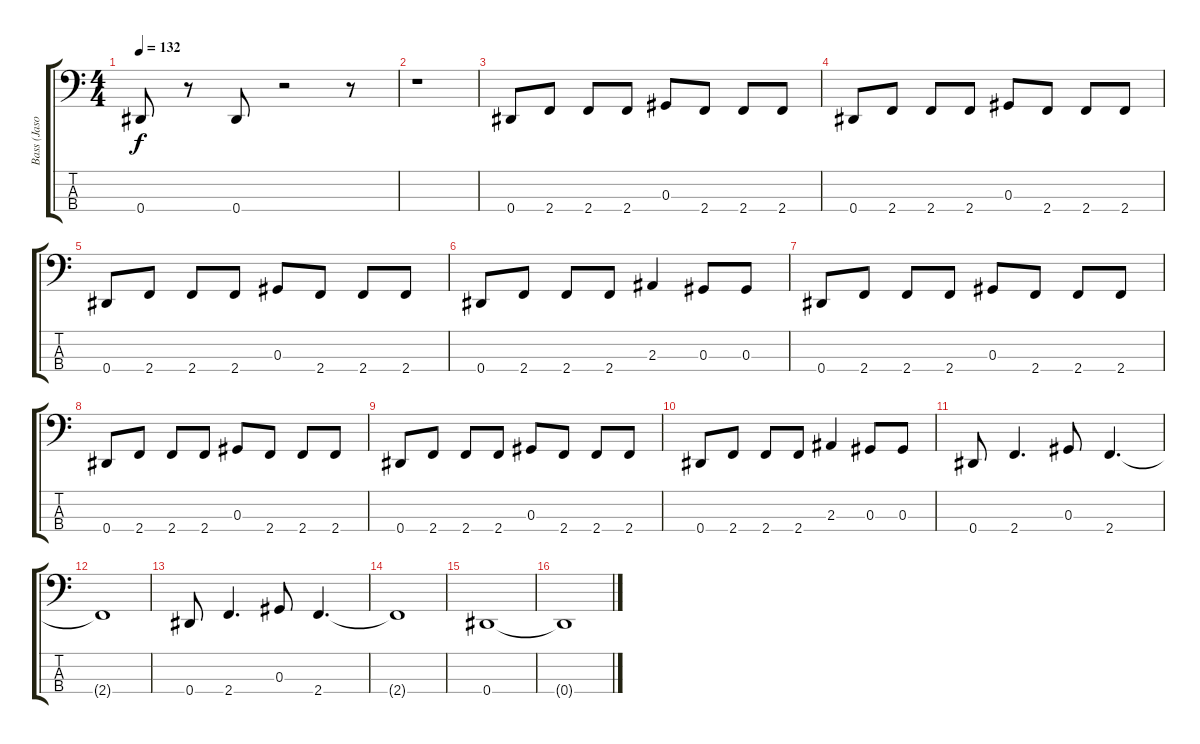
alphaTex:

\track ("Bass (Jason)" "Bass (Jaso") {instrument electricbassfinger}
\staff {score tabs}
\tuning (Gb2 Db2 Ab1 Eb1) {hide}
\ts (4 4)
\tempo 132
\clef f4
\ks c
0.4.8{dy f} r.8 0.4.8 r.2 r.8 |
r.1 |
0.4.8 2.4.8 2.4.8 2.4.8 0.3.8 2.4.8 2.4.8 2.4.8 |
0.4.8 2.4.8 2.4.8 2.4.8 0.3.8 2.4.8 2.4.8 2.4.8 |
0.4.8 2.4.8 2.4.8 2.4.8 0.3.8 2.4.8 2.4.8 2.4.8 |
0.4.8 2.4.8 2.4.8 2.4.8 2.3.4 0.3.8 0.3.8 |
0.4.8 2.4.8 2.4.8 2.4.8 0.3.8 2.4.8 2.4.8 2.4.8 |
0.4.8 2.4.8 2.4.8 2.4.8 0.3.8 2.4.8 2.4.8 2.4.8 |
0.4.8 2.4.8 2.4.8 2.4.8 0.3.8 2.4.8 2.4.8 2.4.8 |
0.4.8 2.4.8 2.4.8 2.4.8 2.3.4 0.3.8 0.3.8 |
0.4.8 2.4.4{d} 0.3.8 2.4.4{d} |
2.4{t}.1 |
0.4.8 2.4.4{d} 0.3.8 2.4.4{d} |
2.4{t}.1 |
0.4.1 |
0.4{t}.1
